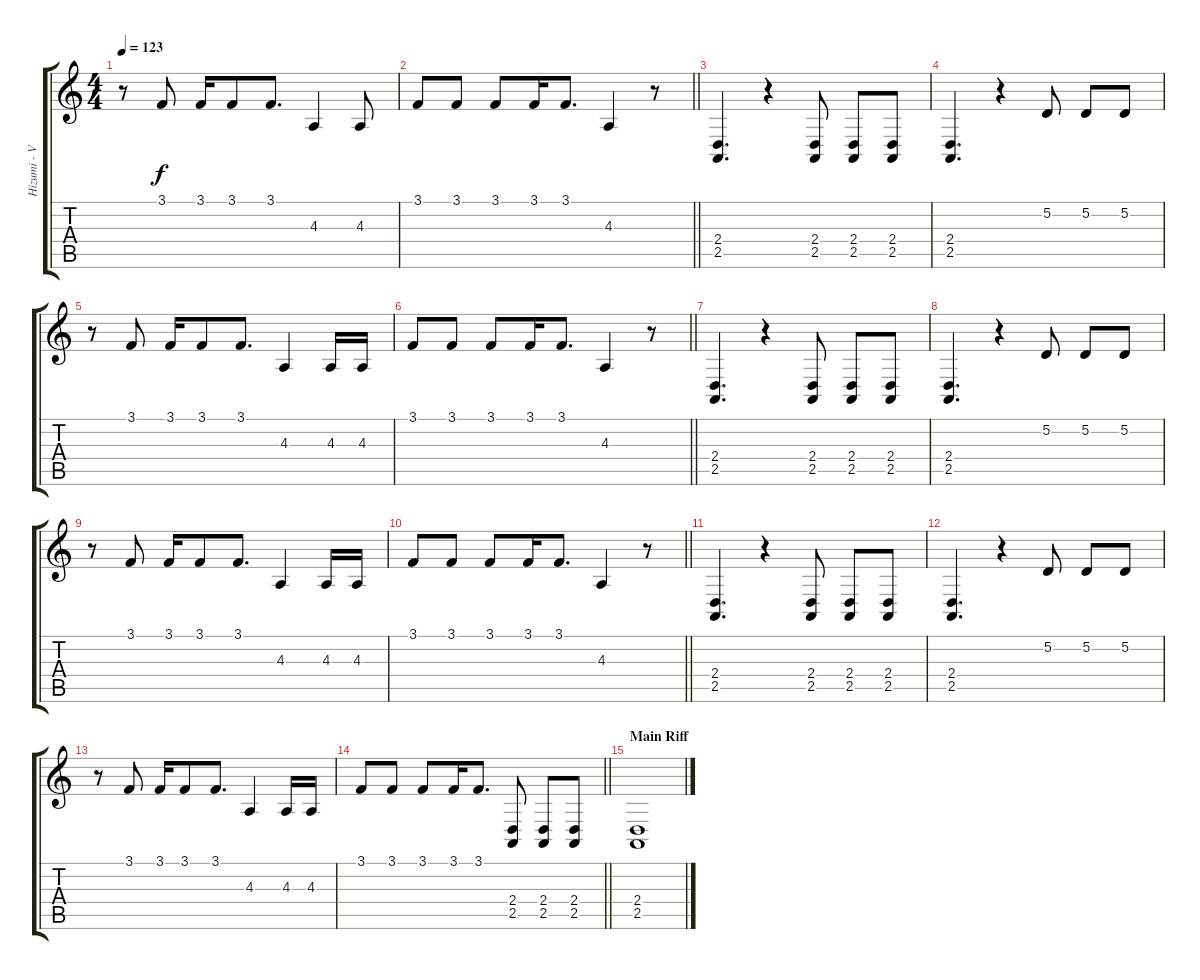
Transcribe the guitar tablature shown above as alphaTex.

\track ("Hizumi - Vocals" "Hizumi - V") {instrument lead6voice}
\staff {score tabs}
\tuning (D4 A3 F3 C3 G2 D2) {hide}
\ts (4 4)
\tempo 123
\clef g2
\ks c
r.8{dy f} 3.1.8 3.1.16 3.1.8 3.1.8{d} 4.3.4 4.3.8 |
\barLineRight lightlight
3.1.8 3.1.8 3.1.8 3.1.16 3.1.8{d} 4.3.4 r.8 |
\section ("" "")
(2.4 2.5).4{d} r.4 (2.4 2.5).8 (2.4 2.5).8 (2.4 2.5).8 |
(2.4 2.5).4{d} r.4 5.2.8 5.2.8 5.2.8 |
r.8 3.1.8 3.1.16 3.1.8 3.1.8{d} 4.3.4 4.3.16 4.3.16 |
\barLineRight lightlight
3.1.8 3.1.8 3.1.8 3.1.16 3.1.8{d} 4.3.4 r.8 |
\section ("" "")
(2.4 2.5).4{d} r.4 (2.4 2.5).8 (2.4 2.5).8 (2.4 2.5).8 |
(2.4 2.5).4{d} r.4 5.2.8 5.2.8 5.2.8 |
r.8 3.1.8 3.1.16 3.1.8 3.1.8{d} 4.3.4 4.3.16 4.3.16 |
\barLineRight lightlight
3.1.8 3.1.8 3.1.8 3.1.16 3.1.8{d} 4.3.4 r.8 |
\section ("" "")
(2.4 2.5).4{d} r.4 (2.4 2.5).8 (2.4 2.5).8 (2.4 2.5).8 |
(2.4 2.5).4{d} r.4 5.2.8 5.2.8 5.2.8 |
r.8 3.1.8 3.1.16 3.1.8 3.1.8{d} 4.3.4 4.3.16 4.3.16 |
\barLineRight lightlight
3.1.8 3.1.8 3.1.8 3.1.16 3.1.8{d} (2.4 2.5).8 (2.4 2.5).8 (2.4 2.5).8 |
\section ("" "Main Riff")
(2.4 2.5).1
